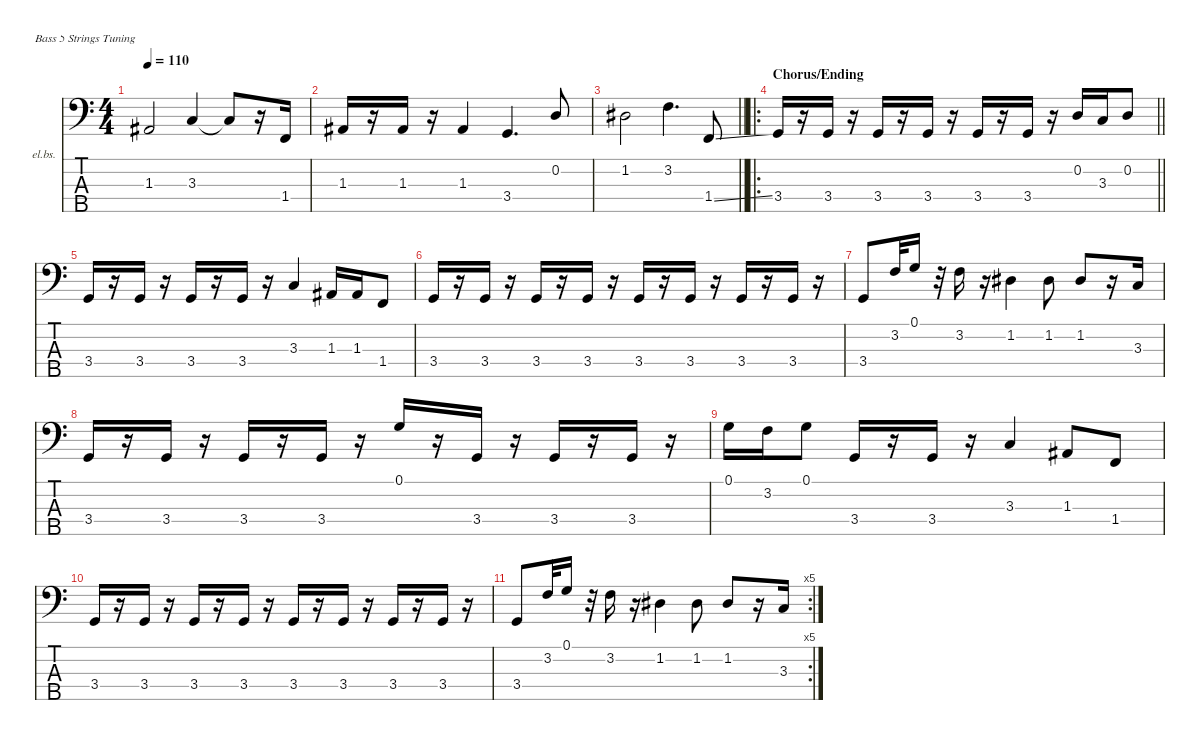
\defaultSystemsLayout 4
\hideDynamics
\bracketExtendMode nobrackets
\firstSystemTrackNameOrientation horizontal
\otherSystemsTrackNameOrientation horizontal
\track ("Bass" "el.bs.") {instrument electricbassfinger}
\staff {score tabs}
\tuning (G2 D2 A1 E1 B0)
\ts (4 4)
\tempo 110
\clef f4
\ks c
1.3{acc #}.2{dy f beam Up} 3.3.4{beam Up} 3.3{t}.8{beam Up} r.16{beam Up} 1.4.16{beam Up} |
1.3{acc #}.16{beam Up} r.16{beam Up} 1.3{acc #}.16{beam Up} r.16{beam Up} 1.3{acc #}.4{beam Up} 3.4.4{d beam Up} 0.2.8{beam Up} |
\barLineRight lightlight
1.2{acc #}.2{beam Down} 3.2.4{d beam Down} 1.4{ss}.8{beam Up} |
\ro
\section ("" "Chorus/Ending")
\barLineRight lightlight
3.4.16{beam Up} r.16{beam Up} 3.4.16{beam Up} r.16{beam Up} 3.4.16{beam Up} r.16{beam Up} 3.4.16{beam Up} r.16{beam Up} 3.4.16{beam Up} r.16{beam Up} 3.4.16{beam Up} r.16{beam Up} 0.2.16{beam Up} 3.3.16{beam Up} 0.2.8{beam Up} |
3.4.16{beam Up} r.16{beam Up} 3.4.16{beam Up} r.16{beam Up} 3.4.16{beam Up} r.16{beam Up} 3.4.16{beam Up} r.16{beam Up} 3.3.4{beam Up} 1.3{acc #}.16{beam Up} 1.3{acc #}.16{beam Up} 1.4.8{beam Up} |
3.4.16{beam Up} r.16{beam Up} 3.4.16{beam Up} r.16{beam Up} 3.4.16{beam Up} r.16{beam Up} 3.4.16{beam Up} r.16{beam Up} 3.4.16{beam Up} r.16{beam Up} 3.4.16{beam Up} r.16{beam Up} 3.4.16{beam Up} r.16{beam Up} 3.4.16{beam Up} r.16{beam Up} |
3.4.8{beam Up} 3.2.32{beam Up} 0.1.16{beam Up} r.32{beam Up} 3.2.16{beam Down} r.16{beam Down} 1.2{acc #}.4{beam Down} 1.2{acc #}.8{beam Down} 1.2{acc #}.8{beam Up} r.16{beam Up} 3.3.16{beam Up} |
3.4.16{beam Up} r.16{beam Up} 3.4.16{beam Up} r.16{beam Up} 3.4.16{beam Up} r.16{beam Up} 3.4.16{beam Up} r.16{beam Up} 0.1.16{beam Up} r.16{beam Up} 3.4.16{beam Up} r.16{beam Up} 3.4.16{beam Up} r.16{beam Up} 3.4.16{beam Up} r.16{beam Up} |
0.1.16{beam Down} 3.2.16{beam Down} 0.1.8{beam Down} 3.4.16{beam Up} r.16{beam Up} 3.4.16{beam Up} r.16{beam Up} 3.3.4{beam Up} 1.3{acc #}.8{beam Up} 1.4.8{beam Up} |
3.4.16{beam Up} r.16{beam Up} 3.4.16{beam Up} r.16{beam Up} 3.4.16{beam Up} r.16{beam Up} 3.4.16{beam Up} r.16{beam Up} 3.4.16{beam Up} r.16{beam Up} 3.4.16{beam Up} r.16{beam Up} 3.4.16{beam Up} r.16{beam Up} 3.4.16{beam Up} r.16{beam Up} |
\rc 5
3.4.8{beam Up} 3.2.32{beam Up} 0.1.16{beam Up} r.32{beam Up} 3.2.16{beam Down} r.16{beam Down} 1.2{acc #}.4{beam Down} 1.2{acc #}.8{beam Down} 1.2{acc #}.8{beam Up} r.16{beam Up} 3.3.16{beam Up}
